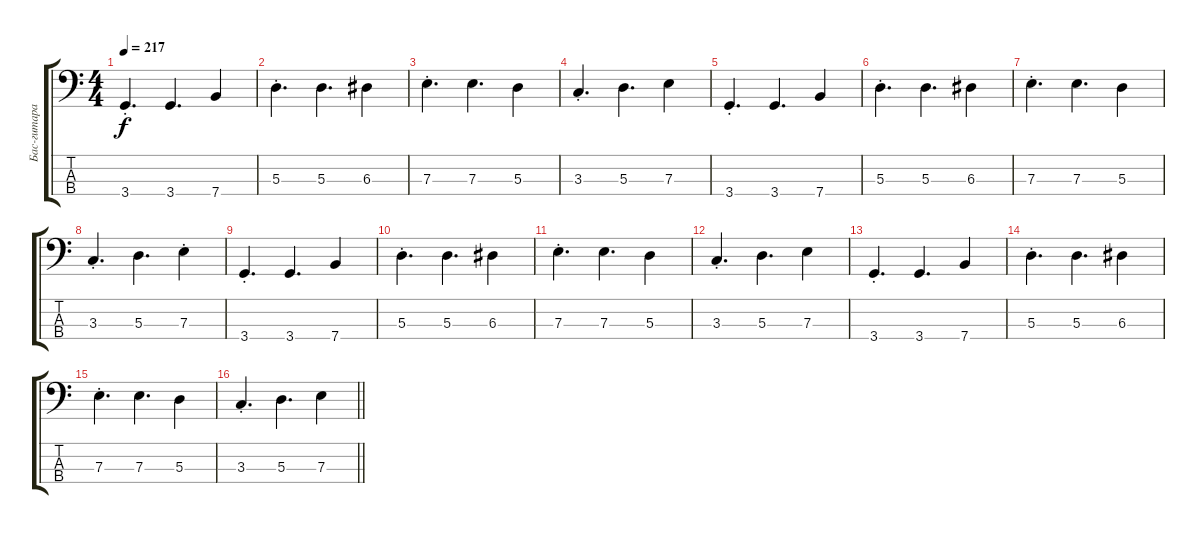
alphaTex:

\track ("Бас-гитара" "Бас-гитара") {instrument electricbassfinger}
\staff {score tabs}
\tuning (G2 D2 A1 E1) {hide}
\ts (4 4)
\tempo 217
\clef f4
\ks c
3.4{st}.4{d dy f} 3.4.4{d} 7.4.4 |
5.3{st}.4{d} 5.3.4{d} 6.3.4 |
7.3{st}.4{d} 7.3.4{d} 5.3.4 |
3.3{st}.4{d} 5.3.4{d} 7.3.4 |
3.4{st}.4{d} 3.4.4{d} 7.4.4 |
5.3{st}.4{d} 5.3.4{d} 6.3.4 |
7.3{st}.4{d} 7.3.4{d} 5.3.4 |
3.3{st}.4{d} 5.3.4{d} 7.3{st}.4 |
3.4{st}.4{d} 3.4.4{d} 7.4.4 |
5.3{st}.4{d} 5.3.4{d} 6.3.4 |
7.3{st}.4{d} 7.3.4{d} 5.3.4 |
3.3{st}.4{d} 5.3.4{d} 7.3.4 |
3.4{st}.4{d} 3.4.4{d} 7.4.4 |
5.3{st}.4{d} 5.3.4{d} 6.3.4 |
7.3{st}.4{d} 7.3.4{d} 5.3.4 |
\barLineRight lightlight
3.3{st}.4{d} 5.3.4{d} 7.3.4
